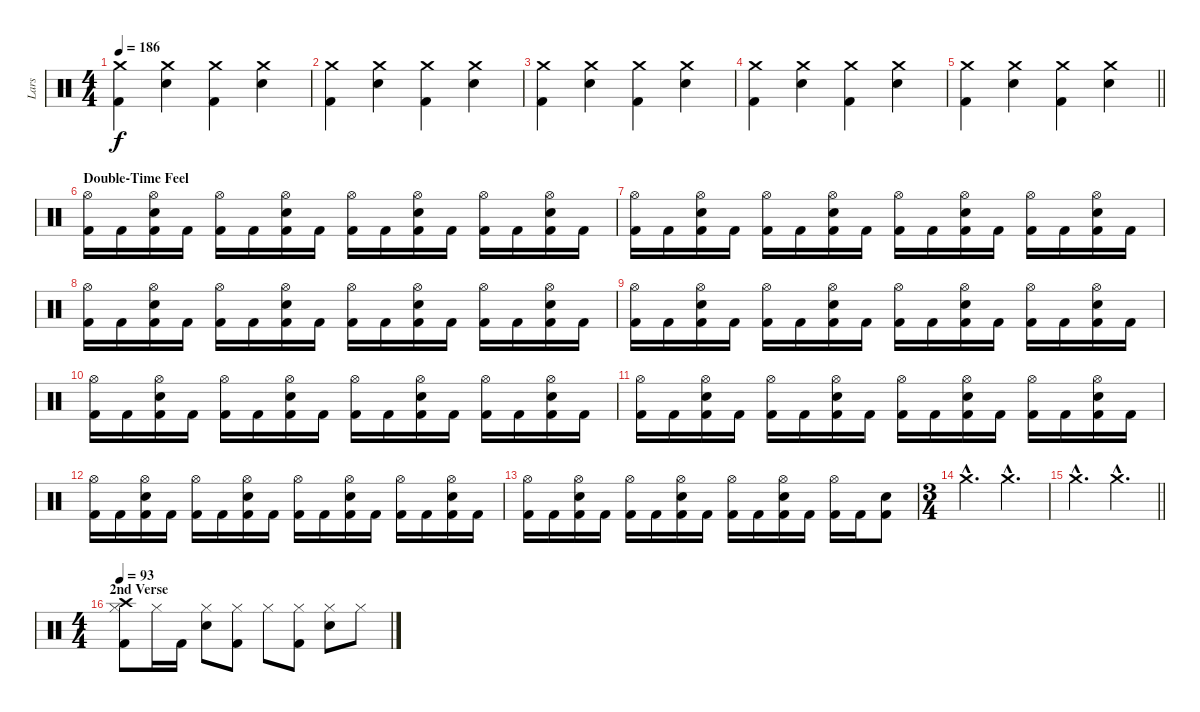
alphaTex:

\track ("Lars" "Lars") {instrument percussion}
\staff {score}
\articulation defaults
\ts (4 4)
\tempo 186
\clef neutral
\ks c
("Crash medium (hit)" "Kick (hit) 2").4{dy f} ("Crash medium (hit)" "Electric Snare (hit)").4 ("Crash medium (hit)" "Kick (hit) 2").4 ("Crash medium (hit)" "Electric Snare (hit)").4 |
("Crash medium (hit)" "Kick (hit) 2").4 ("Crash medium (hit)" "Electric Snare (hit)").4 ("Crash medium (hit)" "Kick (hit) 2").4 ("Crash medium (hit)" "Electric Snare (hit)").4 |
("Crash medium (hit)" "Kick (hit) 2").4 ("Crash medium (hit)" "Electric Snare (hit)").4 ("Crash medium (hit)" "Kick (hit) 2").4 ("Crash medium (hit)" "Electric Snare (hit)").4 |
("Crash medium (hit)" "Kick (hit) 2").4 ("Crash medium (hit)" "Electric Snare (hit)").4 ("Crash medium (hit)" "Kick (hit) 2").4 ("Crash medium (hit)" "Electric Snare (hit)").4 |
\barLineRight lightlight
("Crash medium (hit)" "Kick (hit) 2").4 ("Crash medium (hit)" "Electric Snare (hit)").4 ("Crash medium (hit)" "Kick (hit) 2").4 ("Crash medium (hit)" "Electric Snare (hit)").4 |
\section ("" "Double-Time Feel")
("Hi-Hat (open)" "Kick (hit) 2").16 "Kick (hit) 2".16 ("Hi-Hat (open)" "Electric Snare (hit)" "Kick (hit) 2").16 "Kick (hit) 2".16 ("Hi-Hat (open)" "Kick (hit) 2").16 "Kick (hit) 2".16 ("Hi-Hat (open)" "Electric Snare (hit)" "Kick (hit) 2").16 "Kick (hit) 2".16 ("Hi-Hat (open)" "Kick (hit) 2").16 "Kick (hit) 2".16 ("Hi-Hat (open)" "Electric Snare (hit)" "Kick (hit) 2").16 "Kick (hit) 2".16 ("Hi-Hat (open)" "Kick (hit) 2").16 "Kick (hit) 2".16 ("Hi-Hat (open)" "Electric Snare (hit)" "Kick (hit) 2").16 "Kick (hit) 2".16 |
("Hi-Hat (open)" "Kick (hit) 2").16 "Kick (hit) 2".16 ("Hi-Hat (open)" "Electric Snare (hit)" "Kick (hit) 2").16 "Kick (hit) 2".16 ("Hi-Hat (open)" "Kick (hit) 2").16 "Kick (hit) 2".16 ("Hi-Hat (open)" "Electric Snare (hit)" "Kick (hit) 2").16 "Kick (hit) 2".16 ("Hi-Hat (open)" "Kick (hit) 2").16 "Kick (hit) 2".16 ("Hi-Hat (open)" "Electric Snare (hit)" "Kick (hit) 2").16 "Kick (hit) 2".16 ("Hi-Hat (open)" "Kick (hit) 2").16 "Kick (hit) 2".16 ("Hi-Hat (open)" "Electric Snare (hit)" "Kick (hit) 2").16 "Kick (hit) 2".16 |
("Hi-Hat (open)" "Kick (hit) 2").16 "Kick (hit) 2".16 ("Hi-Hat (open)" "Electric Snare (hit)" "Kick (hit) 2").16 "Kick (hit) 2".16 ("Hi-Hat (open)" "Kick (hit) 2").16 "Kick (hit) 2".16 ("Hi-Hat (open)" "Electric Snare (hit)" "Kick (hit) 2").16 "Kick (hit) 2".16 ("Hi-Hat (open)" "Kick (hit) 2").16 "Kick (hit) 2".16 ("Hi-Hat (open)" "Electric Snare (hit)" "Kick (hit) 2").16 "Kick (hit) 2".16 ("Hi-Hat (open)" "Kick (hit) 2").16 "Kick (hit) 2".16 ("Hi-Hat (open)" "Electric Snare (hit)" "Kick (hit) 2").16 "Kick (hit) 2".16 |
("Hi-Hat (open)" "Kick (hit) 2").16 "Kick (hit) 2".16 ("Hi-Hat (open)" "Electric Snare (hit)" "Kick (hit) 2").16 "Kick (hit) 2".16 ("Hi-Hat (open)" "Kick (hit) 2").16 "Kick (hit) 2".16 ("Hi-Hat (open)" "Electric Snare (hit)" "Kick (hit) 2").16 "Kick (hit) 2".16 ("Hi-Hat (open)" "Kick (hit) 2").16 "Kick (hit) 2".16 ("Hi-Hat (open)" "Electric Snare (hit)" "Kick (hit) 2").16 "Kick (hit) 2".16 ("Hi-Hat (open)" "Kick (hit) 2").16 "Kick (hit) 2".16 ("Hi-Hat (open)" "Electric Snare (hit)" "Kick (hit) 2").16 "Kick (hit) 2".16 |
("Hi-Hat (open)" "Kick (hit) 2").16 "Kick (hit) 2".16 ("Hi-Hat (open)" "Electric Snare (hit)" "Kick (hit) 2").16 "Kick (hit) 2".16 ("Hi-Hat (open)" "Kick (hit) 2").16 "Kick (hit) 2".16 ("Hi-Hat (open)" "Electric Snare (hit)" "Kick (hit) 2").16 "Kick (hit) 2".16 ("Hi-Hat (open)" "Kick (hit) 2").16 "Kick (hit) 2".16 ("Hi-Hat (open)" "Electric Snare (hit)" "Kick (hit) 2").16 "Kick (hit) 2".16 ("Hi-Hat (open)" "Kick (hit) 2").16 "Kick (hit) 2".16 ("Hi-Hat (open)" "Electric Snare (hit)" "Kick (hit) 2").16 "Kick (hit) 2".16 |
("Hi-Hat (open)" "Kick (hit) 2").16 "Kick (hit) 2".16 ("Hi-Hat (open)" "Electric Snare (hit)" "Kick (hit) 2").16 "Kick (hit) 2".16 ("Hi-Hat (open)" "Kick (hit) 2").16 "Kick (hit) 2".16 ("Hi-Hat (open)" "Electric Snare (hit)" "Kick (hit) 2").16 "Kick (hit) 2".16 ("Hi-Hat (open)" "Kick (hit) 2").16 "Kick (hit) 2".16 ("Hi-Hat (open)" "Electric Snare (hit)" "Kick (hit) 2").16 "Kick (hit) 2".16 ("Hi-Hat (open)" "Kick (hit) 2").16 "Kick (hit) 2".16 ("Hi-Hat (open)" "Electric Snare (hit)" "Kick (hit) 2").16 "Kick (hit) 2".16 |
("Hi-Hat (open)" "Kick (hit) 2").16 "Kick (hit) 2".16 ("Hi-Hat (open)" "Electric Snare (hit)" "Kick (hit) 2").16 "Kick (hit) 2".16 ("Hi-Hat (open)" "Kick (hit) 2").16 "Kick (hit) 2".16 ("Hi-Hat (open)" "Electric Snare (hit)" "Kick (hit) 2").16 "Kick (hit) 2".16 ("Hi-Hat (open)" "Kick (hit) 2").16 "Kick (hit) 2".16 ("Hi-Hat (open)" "Electric Snare (hit)" "Kick (hit) 2").16 "Kick (hit) 2".16 ("Hi-Hat (open)" "Kick (hit) 2").16 "Kick (hit) 2".16 ("Hi-Hat (open)" "Electric Snare (hit)" "Kick (hit) 2").16 "Kick (hit) 2".16 |
("Hi-Hat (open)" "Kick (hit) 2").16 "Kick (hit) 2".16 ("Hi-Hat (open)" "Electric Snare (hit)" "Kick (hit) 2").16 "Kick (hit) 2".16 ("Hi-Hat (open)" "Kick (hit) 2").16 "Kick (hit) 2".16 ("Hi-Hat (open)" "Electric Snare (hit)" "Kick (hit) 2").16 "Kick (hit) 2".16 ("Hi-Hat (open)" "Kick (hit) 2").16 "Kick (hit) 2".16 ("Hi-Hat (open)" "Electric Snare (hit)" "Kick (hit) 2").16 "Kick (hit) 2".16 ("Hi-Hat (open)" "Kick (hit) 2").16 "Kick (hit) 2".16 ("Electric Snare (hit)" "Kick (hit) 2").8 |
\ts (3 4)
"Crash medium (hit)"{hac}.4{d} "Crash medium (hit)"{hac}.4{d} |
\barLineRight lightlight "Crash medium (hit)"{hac}.4{d} "Crash medium (hit)"{hac}.4{d}
|
\ts (4 4)
\section ("" "2nd Verse")
\tempo 93
("Crash high (hit)" "Hi-Hat (closed)" "Kick (hit) 2").8 "Hi-Hat (closed)".16 "Kick (hit) 2".16 ("Hi-Hat (closed)" "Electric Snare (hit)").8 ("Hi-Hat (closed)" "Kick (hit) 2").8 "Hi-Hat (closed)".8 ("Hi-Hat (closed)" "Kick (hit) 2").8 ("Hi-Hat (closed)" "Electric Snare (hit)").8 "Hi-Hat (closed)".8
